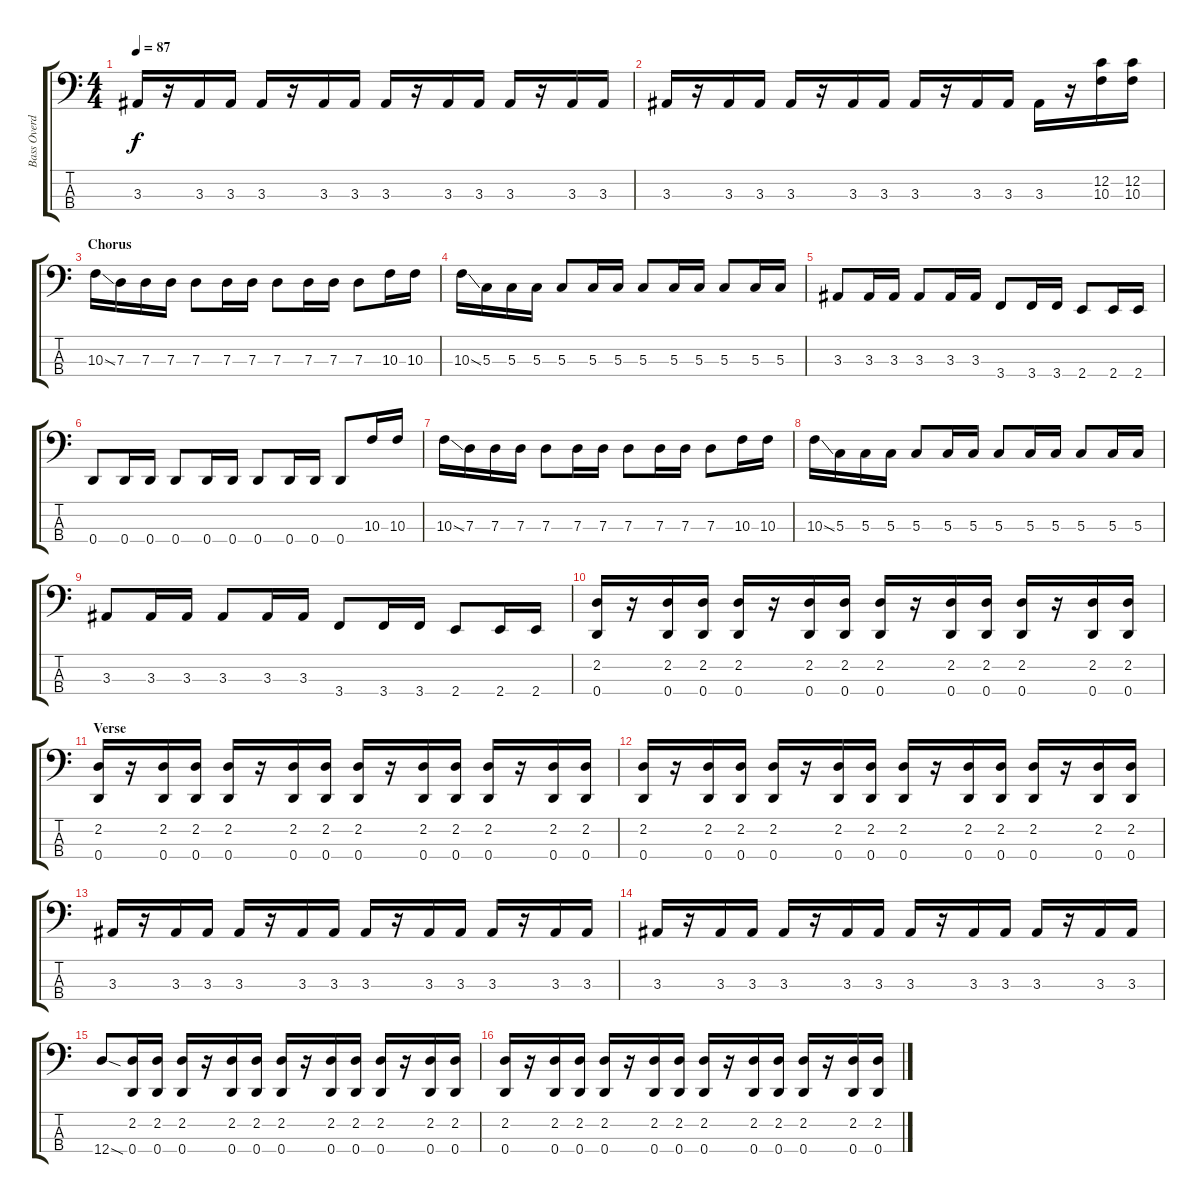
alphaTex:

\track ("Bass Overdub" "Bass Overd") {instrument distortionguitar}
\staff {score tabs}
\tuning (F2 C2 G1 D1) {hide}
\ts (4 4)
\tempo 87
\clef f4
\ks c
3.3.16{dy f} r.16 3.3.16 3.3.16 3.3.16 r.16 3.3.16 3.3.16 3.3.16 r.16 3.3.16 3.3.16 3.3.16 r.16 3.3.16 3.3.16 |
3.3.16 r.16 3.3.16 3.3.16 3.3.16 r.16 3.3.16 3.3.16 3.3.16 r.16 3.3.16 3.3.16 3.3.16 r.16 (12.2 10.3).16 (12.2 10.3).16 |
\section ("" "Chorus")
10.3{ss}.16 7.3.16 7.3.16 7.3.16 7.3.8 7.3.16 7.3.16 7.3.8 7.3.16 7.3.16 7.3.8 10.3.16 10.3.16 |
10.3{ss}.16 5.3.16 5.3.16 5.3.16 5.3.8 5.3.16 5.3.16 5.3.8 5.3.16 5.3.16 5.3.8 5.3.16 5.3.16 |
3.3.8 3.3.16 3.3.16 3.3.8 3.3.16 3.3.16 3.4.8 3.4.16 3.4.16 2.4.8 2.4.16 2.4.16 |
0.4.8 0.4.16 0.4.16 0.4.8 0.4.16 0.4.16 0.4.8 0.4.16 0.4.16 0.4.8 10.3.16 10.3.16 |
10.3{ss}.16 7.3.16 7.3.16 7.3.16 7.3.8 7.3.16 7.3.16 7.3.8 7.3.16 7.3.16 7.3.8 10.3.16 10.3.16 |
10.3{ss}.16 5.3.16 5.3.16 5.3.16 5.3.8 5.3.16 5.3.16 5.3.8 5.3.16 5.3.16 5.3.8 5.3.16 5.3.16 |
3.3.8 3.3.16 3.3.16 3.3.8 3.3.16 3.3.16 3.4.8 3.4.16 3.4.16 2.4.8 2.4.16 2.4.16 |
(2.2 0.4).16 r.16 (2.2 0.4).16 (2.2 0.4).16 (2.2 0.4).16 r.16 (2.2 0.4).16 (2.2 0.4).16 (2.2 0.4).16 r.16 (2.2 0.4).16 (2.2 0.4).16 (2.2 0.4).16 r.16 (2.2 0.4).16 (2.2 0.4).16 |
\section ("" "Verse")
(2.2 0.4).16 r.16 (2.2 0.4).16 (2.2 0.4).16 (2.2 0.4).16 r.16 (2.2 0.4).16 (2.2 0.4).16 (2.2 0.4).16 r.16 (2.2 0.4).16 (2.2 0.4).16 (2.2 0.4).16 r.16 (2.2 0.4).16 (2.2 0.4).16 |
(2.2 0.4).16 r.16 (2.2 0.4).16 (2.2 0.4).16 (2.2 0.4).16 r.16 (2.2 0.4).16 (2.2 0.4).16 (2.2 0.4).16 r.16 (2.2 0.4).16 (2.2 0.4).16 (2.2 0.4).16 r.16 (2.2 0.4).16 (2.2 0.4).16 |
3.3.16 r.16 3.3.16 3.3.16 3.3.16 r.16 3.3.16 3.3.16 3.3.16 r.16 3.3.16 3.3.16 3.3.16 r.16 3.3.16 3.3.16 |
3.3.16 r.16 3.3.16 3.3.16 3.3.16 r.16 3.3.16 3.3.16 3.3.16 r.16 3.3.16 3.3.16 3.3.16 r.16 3.3.16 3.3.16 |
12.4{sod}.8 (2.2 0.4).16 (2.2 0.4).16 (2.2 0.4).16 r.16 (2.2 0.4).16 (2.2 0.4).16 (2.2 0.4).16 r.16 (2.2 0.4).16 (2.2 0.4).16 (2.2 0.4).16 r.16 (2.2 0.4).16 (2.2 0.4).16 |
(2.2 0.4).16 r.16 (2.2 0.4).16 (2.2 0.4).16 (2.2 0.4).16 r.16 (2.2 0.4).16 (2.2 0.4).16 (2.2 0.4).16 r.16 (2.2 0.4).16 (2.2 0.4).16 (2.2 0.4).16 r.16 (2.2 0.4).16 (2.2 0.4).16
